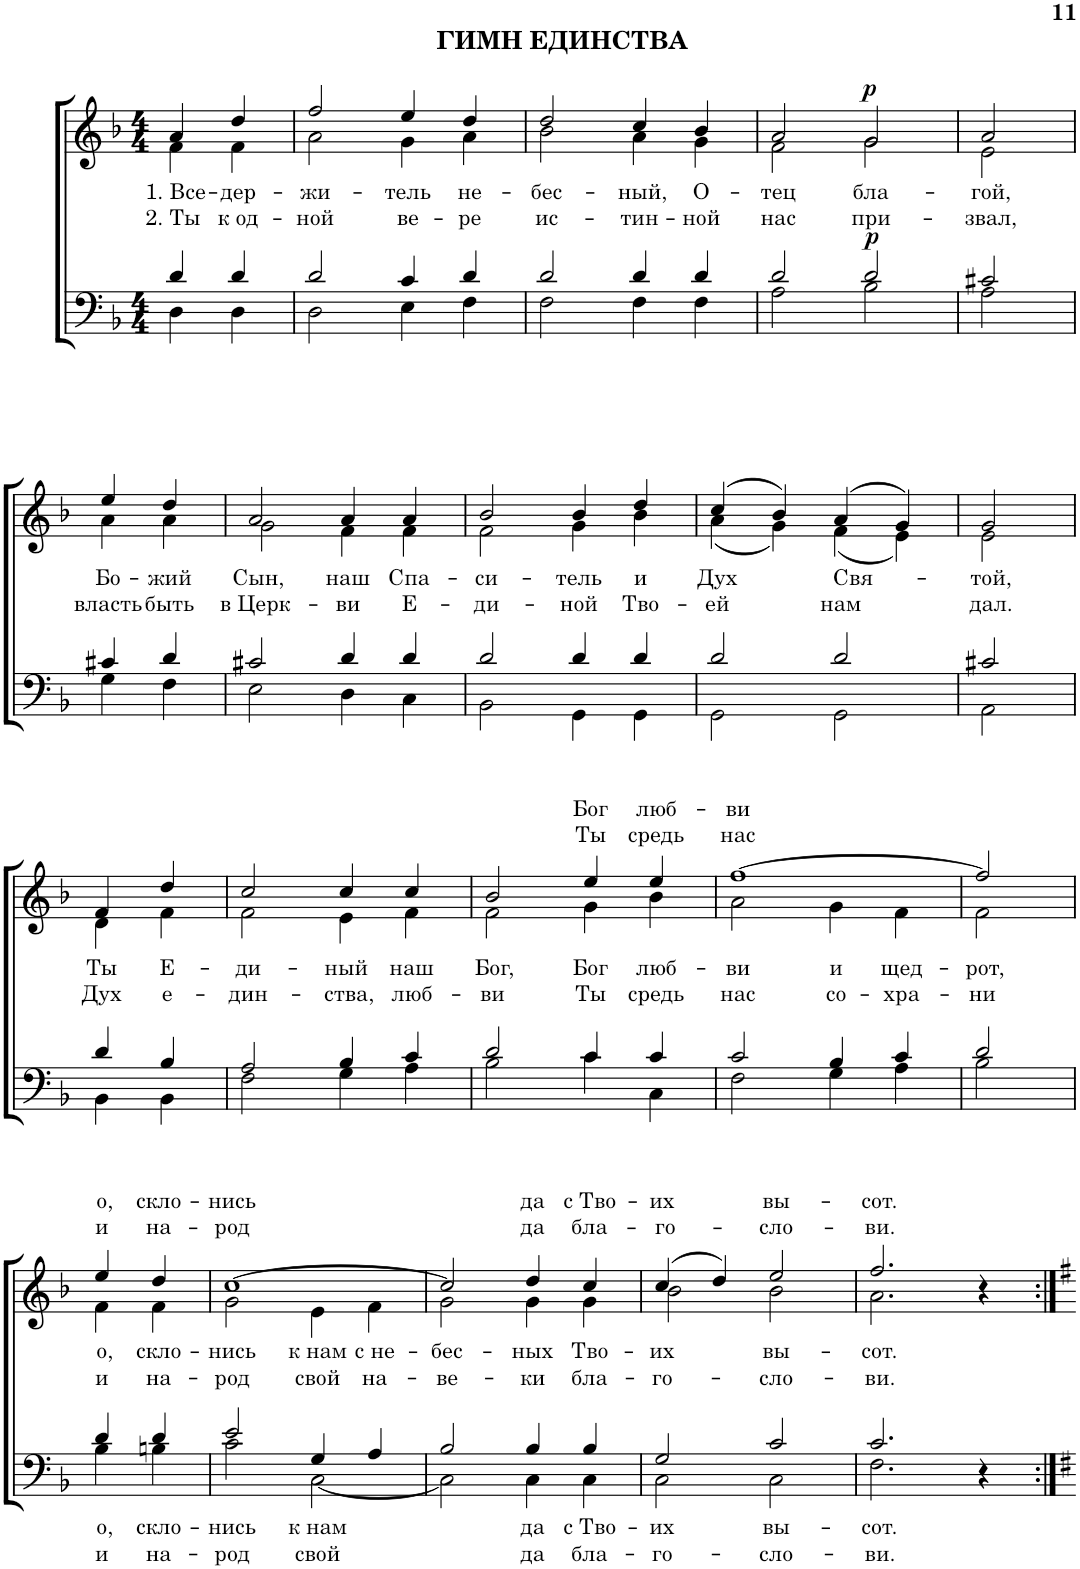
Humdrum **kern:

**kern	**text	**text	**dynam	**kern	**text	**text	**dynam	**kern
*part3	*part3	*part3	*part3	*part2	*part2	*part2	*part2	*part1
*staff3	*staff3	*staff3	*staff3	*staff2	*staff2	*staff2	*staff2	*staff1
*I"Men	*	*	*	*I"Women	*	*	*	*I"Soprano
!!LO:PB:g=z
*clefF4	*	*	*	*clefG2	*	*	*	*clefG2
*k[b-]	*	*	*	*k[b-]	*	*	*	*k[b-]
*M4/4	*	*	*	*M4/4	*	*	*	*M4/4
=1	=1	=1	=1	=1	=1	=1	=1	=1
*^	*	*	*	*^	*	*	*	*
!	!	!	!	!	!	!	!LO:LY:b	!LO:LY:b	!	!
4d/	4D\	.	.	.	4a/	4f\	1. Все-	2. Ты	.	1r
!	!	!	!	!	!	!	!LO:LY:b	!LO:LY:b	!	!
4d/	4D\	.	.	.	4dd/	4f\	-дер-	к од-	.	.
2ryy	2ryy	.	.	.	2ryy	2ryy	.	.	.	.
=2	=2	=2	=2	=2	=2	=2	=2	=2	=2	=2
!	!	!	!	!	!	!	!LO:LY:b	!LO:LY:b	!	!
2d/	2D\	.	.	.	2ff/	2a\	-жи-	-ной	.	1r
!	!	!	!	!	!	!	!LO:LY:b	!LO:LY:b	!	!
4c/	4E\	.	.	.	4ee/	4g\	-тель	ве-	.	.
!	!	!	!	!	!	!	!LO:LY:b	!LO:LY:b	!	!
4d/	4F\	.	.	.	4dd/	4a\	не-	-ре	.	.
=3	=3	=3	=3	=3	=3	=3	=3	=3	=3	=3
!	!	!	!	!	!	!	!LO:LY:b	!LO:LY:b	!	!
2d/	2F\	.	.	.	2dd/	2b-\	-бес-	ис-	.	1r
!	!	!	!	!	!	!	!LO:LY:b	!LO:LY:b	!	!
4d/	4F\	.	.	.	4cc/	4a\	-ный,	-тин-	.	.
!	!	!	!	!	!	!	!LO:LY:b	!LO:LY:b	!	!
4d/	4F\	.	.	.	4b-/	4g\	О-	-ной	.	.
=4	=4	=4	=4	=4	=4	=4	=4	=4	=4	=4
!	!	!	!	!	!	!	!	!	!	!LO:TX:a:B:t=ГИМН ЕДИНСТВА
!	!	!	!	!	!	!	!LO:LY:b	!LO:LY:b	!	!
2d/	2A\	.	.	.	2a/	2f\	-тец	нас	.	1r
!	!	!	!	!LO:DY:a	!	!	!LO:LY:b	!LO:LY:b	!LO:DY:a	!
2d/	2B-\	.	.	p	2g/	2g\	бла-	при-	p	.
=5	=5	=5	=5	=5	=5	=5	=5	=5	=5	=5
!	!	!	!	!	!	!	!LO:LY:b	!LO:LY:b	!	!
2c#X/	2A\	.	.	.	2a/	2e\	-гой,	-звал,	.	1r
2ryy	2ryy	.	.	.	2ryy	2ryy	.	.	.	.
!!LO:LB:g=z
=6	=6	=6	=6	=6	=6	=6	=6	=6	=6	=6
!	!	!	!	!	!	!	!LO:LY:b	!LO:LY:b	!	!
4c#X/	4G\	.	.	.	4ee/	4a\	Бо-	власть	.	1r
!	!	!	!	!	!	!	!LO:LY:b	!LO:LY:b	!	!
4d/	4F\	.	.	.	4dd/	4a\	-жий	быть	.	.
2ryy	2ryy	.	.	.	2ryy	2ryy	.	.	.	.
=7	=7	=7	=7	=7	=7	=7	=7	=7	=7	=7
!	!	!	!	!	!	!	!LO:LY:b	!LO:LY:b	!	!
2c#X/	2E\	.	.	.	2a/	2g\	Сын,	в Церк-	.	1r
!	!	!	!	!	!	!	!LO:LY:b	!LO:LY:b	!	!
4d/	4D\	.	.	.	4a/	4f\	наш	-ви	.	.
!	!	!	!	!	!	!	!LO:LY:b	!LO:LY:b	!	!
4d/	4C\	.	.	.	4a/	4f\	Спа-	Е-	.	.
=8	=8	=8	=8	=8	=8	=8	=8	=8	=8	=8
!	!	!	!	!	!	!	!LO:LY:b	!LO:LY:b	!	!
2d/	2BB-\	.	.	.	2b-/	2f\	си-	-ди-	.	1r
!	!	!	!	!	!	!	!LO:LY:b	!LO:LY:b	!	!
4d/	4GG\	.	.	.	4b-/	4g\	-тель	-ной	.	.
!	!	!	!	!	!	!	!LO:LY:b	!LO:LY:b	!	!
4d/	4GG\	.	.	.	4dd/	4b-\	и	Тво-	.	.
=9	=9	=9	=9	=9	=9	=9	=9	=9	=9	=9
!	!	!	!	!	!	!	!LO:LY:b	!LO:LY:b	!	!
2d/	2GG\	.	.	.	(4cc/	(4a\	Дух	-ей	.	1r
.	.	.	.	.	4b-/)	4g\)	.	.	.	.
!	!	!	!	!	!	!	!LO:LY:b	!LO:LY:b	!	!
2d/	2GG\	.	.	.	(4a/	(4f\	Свя-	нам	.	.
.	.	.	.	.	4g/)	4e\)	.	.	.	.
=10	=10	=10	=10	=10	=10	=10	=10	=10	=10	=10
!	!	!	!	!	!	!	!LO:LY:b	!LO:LY:b	!	!
2c#X/	2AA\	.	.	.	2g/	2e\	-той,	дал.	.	1r
2ryy	2ryy	.	.	.	2ryy	2ryy	.	.	.	.
!!LO:LB:g=z
=11	=11	=11	=11	=11	=11	=11	=11	=11	=11	=11
!	!	!	!	!	!	!	!LO:LY:b	!LO:LY:b	!	!
4d/	4BB-\	.	.	.	4f/	4d\	Ты	Дух	.	1r
!	!	!	!	!	!	!	!LO:LY:b	!LO:LY:b	!	!
4B-/	4BB-\	.	.	.	4dd/	4f\	Е-	е-	.	.
2ryy	2ryy	.	.	.	2ryy	2ryy	.	.	.	.
=12	=12	=12	=12	=12	=12	=12	=12	=12	=12	=12
!	!	!	!	!	!	!	!LO:LY:b	!LO:LY:b	!	!
2A/	2F\	.	.	.	2cc/	2f\	-ди-	-дин-	.	1r
!	!	!	!	!	!	!	!LO:LY:b	!LO:LY:b	!	!
4B-/	4G\	.	.	.	4cc/	4e\	-ный	-ства,	.	.
!	!	!	!	!	!	!	!LO:LY:b	!LO:LY:b	!	!
4c/	4A\	.	.	.	4cc/	4f\	наш	люб-	.	.
=13	=13	=13	=13	=13	=13	=13	=13	=13	=13	=13
!	!	!	!	!	!	!	!LO:LY:b	!LO:LY:b	!	!
2d/	2B-\	.	.	.	2b-/	2f\	Бог,	-ви	.	1r
!	!	!	!	!	!	!	!LO:LY:a	!LO:LY:a	!	!
!	!	!	!	!	!	!	!LO:LY:b	!LO:LY:b	!	!
4c/	4c\	.	.	.	4ee/	4g\	Бог	Ты	.	.
!	!	!	!	!	!	!	!LO:LY:a	!LO:LY:a	!	!
!	!	!	!	!	!	!	!LO:LY:b	!LO:LY:b	!	!
4c/	4C\	.	.	.	4ee/	4b-\	люб-	средь	.	.
=14	=14	=14	=14	=14	=14	=14	=14	=14	=14	=14
!	!	!	!	!	!	!	!LO:LY:a	!LO:LY:a	!	!
!	!	!	!	!	!	!	!LO:LY:b	!LO:LY:b	!	!
2c/	2F\	.	.	.	[1ff	2a\	-ви	нас	.	1r
!	!	!	!	!	!	!	!LO:LY:b	!LO:LY:b	!	!
4B-/	4G\	.	.	.	.	4g\	и	со-	.	.
!	!	!	!	!	!	!	!LO:LY:b	!LO:LY:b	!	!
4c/	4A\	.	.	.	.	4f\	щед-	хра-	.	.
=15	=15	=15	=15	=15	=15	=15	=15	=15	=15	=15
!	!	!	!	!	!	!	!LO:LY:b	!LO:LY:b	!	!
2d/	2B-\	.	.	.	2ff/]	2f\	-рот,	-ни	.	1r
2ryy	2ryy	.	.	.	2ryy	2ryy	.	.	.	.
!!LO:LB:g=z
=16	=16	=16	=16	=16	=16	=16	=16	=16	=16	=16
!	!	!LO:LY:b	!LO:LY:b	!	!	!	!LO:LY:a	!LO:LY:a	!	!
!	!	!	!	!	!	!	!LO:LY:b	!LO:LY:b	!	!
4d/	4B-\	о,	и	.	4ee/	4f\	о,	и	.	1r
!	!	!LO:LY:b	!LO:LY:b	!	!	!	!LO:LY:a	!LO:LY:a	!	!
!	!	!	!	!	!	!	!LO:LY:b	!LO:LY:b	!	!
4d/	4Bn\	скло-	на-	.	4dd/	4f\	скло-	на-	.	.
2ryy	2ryy	.	.	.	2ryy	2ryy	.	.	.	.
=17	=17	=17	=17	=17	=17	=17	=17	=17	=17	=17
!	!	!LO:LY:b	!LO:LY:b	!	!	!	!LO:LY:a	!LO:LY:a	!	!
!	!	!	!	!	!	!	!LO:LY:b	!LO:LY:b	!	!
2e/	2c\	-нись	-род	.	[1cc	2g\	-нись	-род	.	1r
!	!	!LO:LY:b	!LO:LY:b	!	!	!	!LO:LY:b	!LO:LY:b	!	!
4G/	[2C\	к нам	свой	.	.	4e\	к нам	свой	.	.
!	!	!	!	!	!	!	!LO:LY:b	!LO:LY:b	!	!
4A/	.	.	.	.	.	4f\	с не-	на-	.	.
=18	=18	=18	=18	=18	=18	=18	=18	=18	=18	=18
!	!	!	!	!	!	!	!LO:LY:b	!LO:LY:b	!	!
2B-/	2C\]	.	.	.	2cc/]	2g\	-бес-	-ве-	.	1r
!	!	!LO:LY:b	!LO:LY:b	!	!	!	!LO:LY:a	!LO:LY:a	!	!
!	!	!	!	!	!	!	!LO:LY:b	!LO:LY:b	!	!
4B-/	4C\	да	да	.	4dd/	4g\	-ных	-ки	.	.
!	!	!LO:LY:b	!LO:LY:b	!	!	!	!LO:LY:a	!LO:LY:a	!	!
!	!	!	!	!	!	!	!LO:LY:b	!LO:LY:b	!	!
4B-/	4C\	с Тво-	бла-	.	4cc/	4g\	Тво-	бла-	.	.
=19	=19	=19	=19	=19	=19	=19	=19	=19	=19	=19
!	!	!LO:LY:b	!LO:LY:b	!	!	!	!LO:LY:a	!LO:LY:a	!	!
!	!	!	!	!	!	!	!LO:LY:b	!LO:LY:b	!	!
2G/	2C\	-их	-го-	.	(4cc/	2b-\	-их	-го-	.	1r
.	.	.	.	.	4dd/)	.	.	.	.	.
!	!	!LO:LY:b	!LO:LY:b	!	!	!	!LO:LY:a	!LO:LY:a	!	!
!	!	!	!	!	!	!	!LO:LY:b	!LO:LY:b	!	!
2c/	2C\	вы-	-сло-	.	2ee/	2b-\	вы-	-сло-	.	.
=20	=20	=20	=20	=20	=20	=20	=20	=20	=20	=20
!	!	!LO:LY:b	!LO:LY:b	!	!	!	!LO:LY:a	!LO:LY:a	!	!
!	!	!	!	!	!	!	!LO:LY:b	!LO:LY:b	!	!
2.c/	2.F\	-сот.	-ви.	.	2.ff/	2.a\	-сот.	-ви.	.	1r
4r	4r	.	.	.	4r	4r	.	.	.	.
*v	*v	*	*	*	*	*	*	*	*	*
*	*	*	*	*v	*v	*	*	*	*
=:|!	=:|!	=:|!	=:|!	=:|!	=:|!	=:|!	=:|!	=:|!
*-	*-	*-	*-	*-	*-	*-	*-	*-
